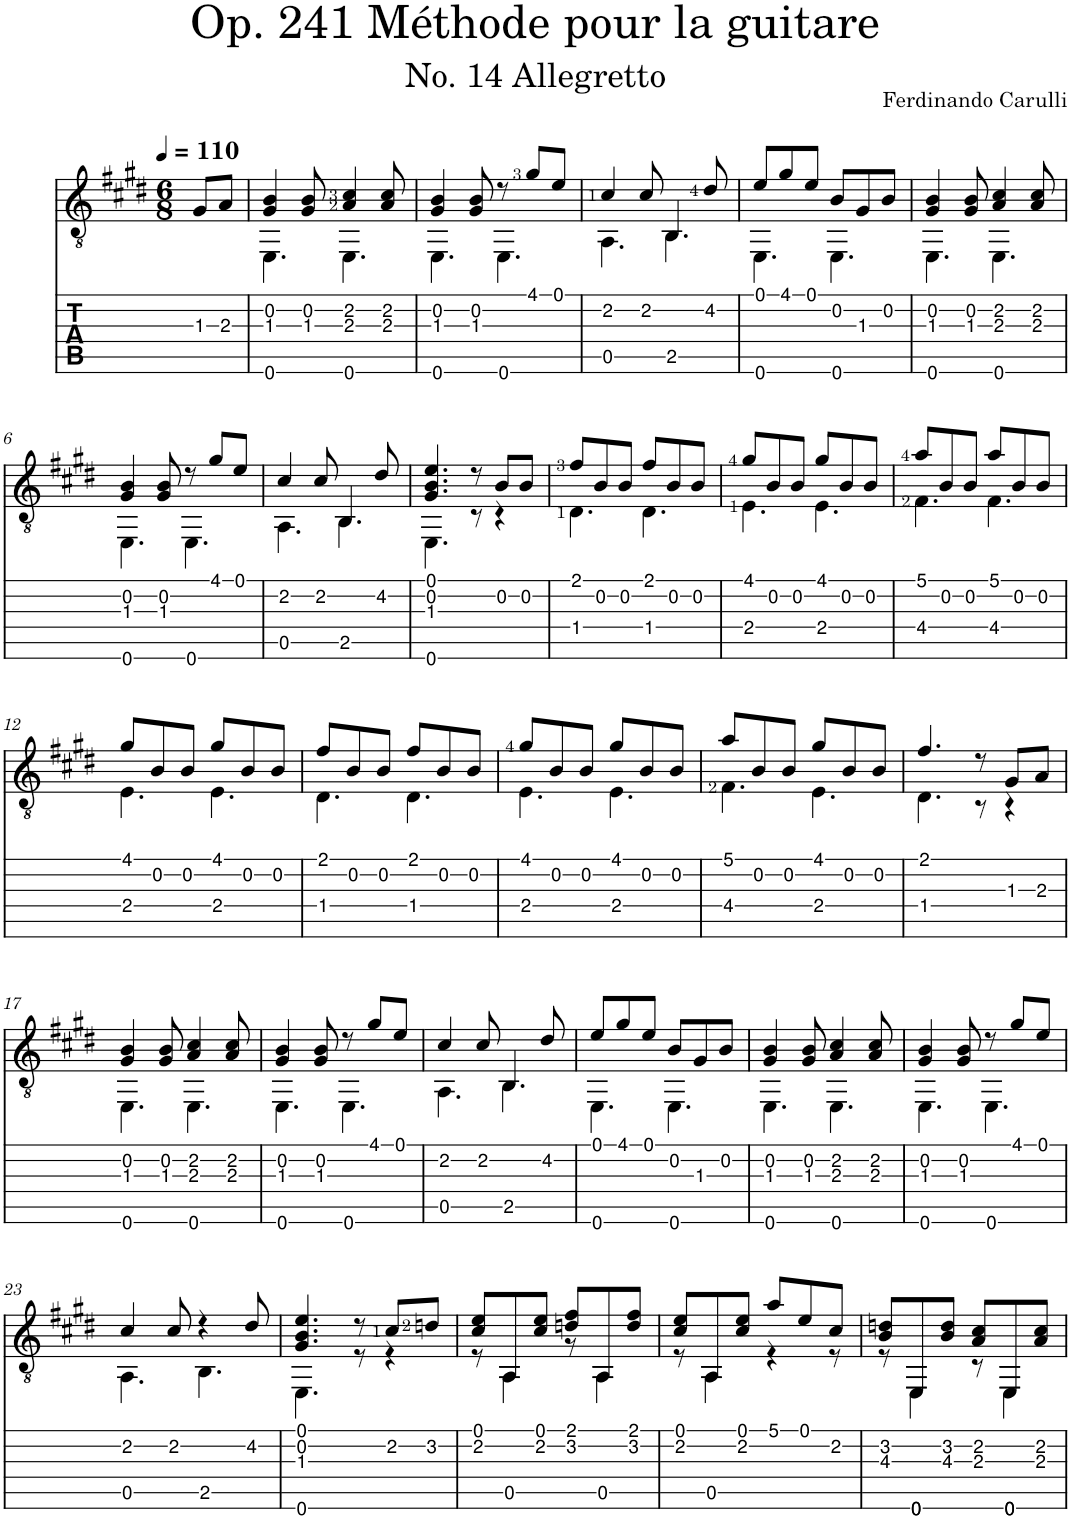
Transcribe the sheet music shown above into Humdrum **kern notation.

**kern	**kern
*part1	*part1
*staff2	*staff1
*I"Classical Guitar	*
*stria6	*
*	*clefGv2
*k[f#c#g#d#]	*k[f#c#g#d#]
*E:	*E:
*M6/8	*M6/8
*MM110	*MM110
=	=
8G#L	8G#/L
8AJ	8A/J
=1	=1
*^	*^
4G# 4B	4.EE	4G#/ 4B/	4.EE\
8G# 8B	.	8G#/ 8B/	.
4A 4c#	4.EE	4A/ 4c#/	4.EE\
8A 8c#	.	8A/ 8c#/	.
=2	=2	=2	=2
4G# 4B	4.EE	4G#/ 4B/	4.EE\
8G# 8B	.	8G#/ 8B/	.
8r	4.EE	8r	4.EE\
8g#L	.	8g#/L	.
8eJ	.	8e/J	.
=3	=3	=3	=3
4c#	4.AA	4c#/	4.AA\
8c#	.	8c#/	.
4BB	4.BB	4BB/	4.BB\
8d#	.	8d#/	.
=4	=4	=4	=4
8eL	4.EE	8e/L	4.EE\
8g#	.	8g#/	.
8eJ	.	8e/J	.
8BL	4.EE	8B/L	4.EE\
8G#	.	8G#/	.
8BJ	.	8B/J	.
=5	=5	=5	=5
4G# 4B	4.EE	4G#/ 4B/	4.EE\
8G# 8B	.	8G#/ 8B/	.
4A 4c#	4.EE	4A/ 4c#/	4.EE\
8A 8c#	.	8A/ 8c#/	.
!!LO:LB:g=z	!!
=6	=6	=6	=6
4G# 4B	4.EE	4G#/ 4B/	4.EE\
8G# 8B	.	8G#/ 8B/	.
8r	4.EE	8r	4.EE\
8g#L	.	8g#/L	.
8eJ	.	8e/J	.
=7	=7	=7	=7
4c#	4.AA	4c#/	4.AA\
8c#	.	8c#/	.
4BB	4.BB	4BB/	4.BB\
8d#	.	8d#/	.
=8	=8	=8	=8
4.G# 4.B 4.e	4.EE	4.G#/ 4.B/ 4.e/	4.EE\
8r	8r	8r	8r
8BL	4r	8B/L	4r
8BJ	.	8B/J	.
=9	=9	=9	=9
8f#L	4.D#	8f#/L	4.D#\
8B	.	8B/	.
8BJ	.	8B/J	.
8f#L	4.D#	8f#/L	4.D#\
8B	.	8B/	.
8BJ	.	8B/J	.
=10	=10	=10	=10
8g#L	4.E	8g#/L	4.E\
8B	.	8B/	.
8BJ	.	8B/J	.
8g#L	4.E	8g#/L	4.E\
8B	.	8B/	.
8BJ	.	8B/J	.
=11	=11	=11	=11
8aL	4.F#	8a/L	4.F#\
8B	.	8B/	.
8BJ	.	8B/J	.
8aL	4.F#	8a/L	4.F#\
8B	.	8B/	.
8BJ	.	8B/J	.
!!LO:LB:g=z	!!
=12	=12	=12	=12
8g#L	4.E	8g#/L	4.E\
8B	.	8B/	.
8BJ	.	8B/J	.
8g#L	4.E	8g#/L	4.E\
8B	.	8B/	.
8BJ	.	8B/J	.
=13	=13	=13	=13
8f#L	4.D#	8f#/L	4.D#\
8B	.	8B/	.
8BJ	.	8B/J	.
8f#L	4.D#	8f#/L	4.D#\
8B	.	8B/	.
8BJ	.	8B/J	.
=14	=14	=14	=14
8g#L	4.E	8g#/L	4.E\
8B	.	8B/	.
8BJ	.	8B/J	.
8g#L	4.E	8g#/L	4.E\
8B	.	8B/	.
8BJ	.	8B/J	.
=15	=15	=15	=15
8aL	4.F#	8a/L	4.F#\
8B	.	8B/	.
8BJ	.	8B/J	.
8g#L	4.E	8g#/L	4.E\
8B	.	8B/	.
8BJ	.	8B/J	.
=16	=16	=16	=16
4.f#	4.D#	4.f#/	4.D#\
8r	8r	8r	8r
8G#L	4r	8G#/L	4r
8AJ	.	8A/J	.
!!LO:LB:g=z	!!
=17	=17	=17	=17
4G# 4B	4.EE	4G#/ 4B/	4.EE\
8G# 8B	.	8G#/ 8B/	.
4A 4c#	4.EE	4A/ 4c#/	4.EE\
8A 8c#	.	8A/ 8c#/	.
=18	=18	=18	=18
4G# 4B	4.EE	4G#/ 4B/	4.EE\
8G# 8B	.	8G#/ 8B/	.
8r	4.EE	8r	4.EE\
8g#L	.	8g#/L	.
8eJ	.	8e/J	.
=19	=19	=19	=19
4c#	4.AA	4c#/	4.AA\
8c#	.	8c#/	.
4BB	4.BB	4BB/	4.BB\
8d#	.	8d#/	.
=20	=20	=20	=20
8eL	4.EE	8e/L	4.EE\
8g#	.	8g#/	.
8eJ	.	8e/J	.
8BL	4.EE	8B/L	4.EE\
8G#	.	8G#/	.
8BJ	.	8B/J	.
=21	=21	=21	=21
4G# 4B	4.EE	4G#/ 4B/	4.EE\
8G# 8B	.	8G#/ 8B/	.
4A 4c#	4.EE	4A/ 4c#/	4.EE\
8A 8c#	.	8A/ 8c#/	.
=22	=22	=22	=22
4G# 4B	4.EE	4G#/ 4B/	4.EE\
8G# 8B	.	8G#/ 8B/	.
8r	4.EE	8r	4.EE\
8g#L	.	8g#/L	.
8eJ	.	8e/J	.
!!LO:LB:g=z	!!
=23	=23	=23	=23
4c#	4.AA	4c#/	4.AA\
8c#	.	8c#/	.
4r	4.BB	4r	4.BB\
8d#	.	8d#/	.
=24	=24	=24	=24
4.G# 4.B 4.e	4.EE	4.G#/ 4.B/ 4.e/	4.EE\
8r	8r	8r	8r
8c#L	4r	8c#/L	4r
8dnJ	.	8dn/J	.
=25	=25	=25	=25
8c#\ 8e\L	8r	8c#/ 8e/L	8r
8AA	4AA	8AA/	4AA\
8c#\ 8e\J	.	8c#/ 8e/J	.
8dn\ 8f#\L	8r	8dn/ 8f#/L	8r
8AA	4AA	8AA/	4AA\
8d\ 8f#\J	.	8d/ 8f#/J	.
=26	=26	=26	=26
8c#\ 8e\L	8r	8c#/ 8e/L	8r
8AA	4AA	8AA/	4AA\
8c#\ 8e\J	.	8c#/ 8e/J	.
8aL	4r	8a/L	4r
8e	.	8e/	.
8c#J	8r	8c#/J	8r
=27	=27	=27	=27
8B\ 8dn\L	8r	8B/ 8dn/L	8r
8EE	4EE	8EE/	4EE\
8B\ 8d\J	.	8B/ 8d/J	.
8A\ 8c#\L	8r	8A/ 8c#/L	8r
8EE	4EE	8EE/	4EE\
8A\ 8c#\J	.	8A/ 8c#/J	.
*v	*v	*	*
*	*v	*v
=	=
*-	*-
